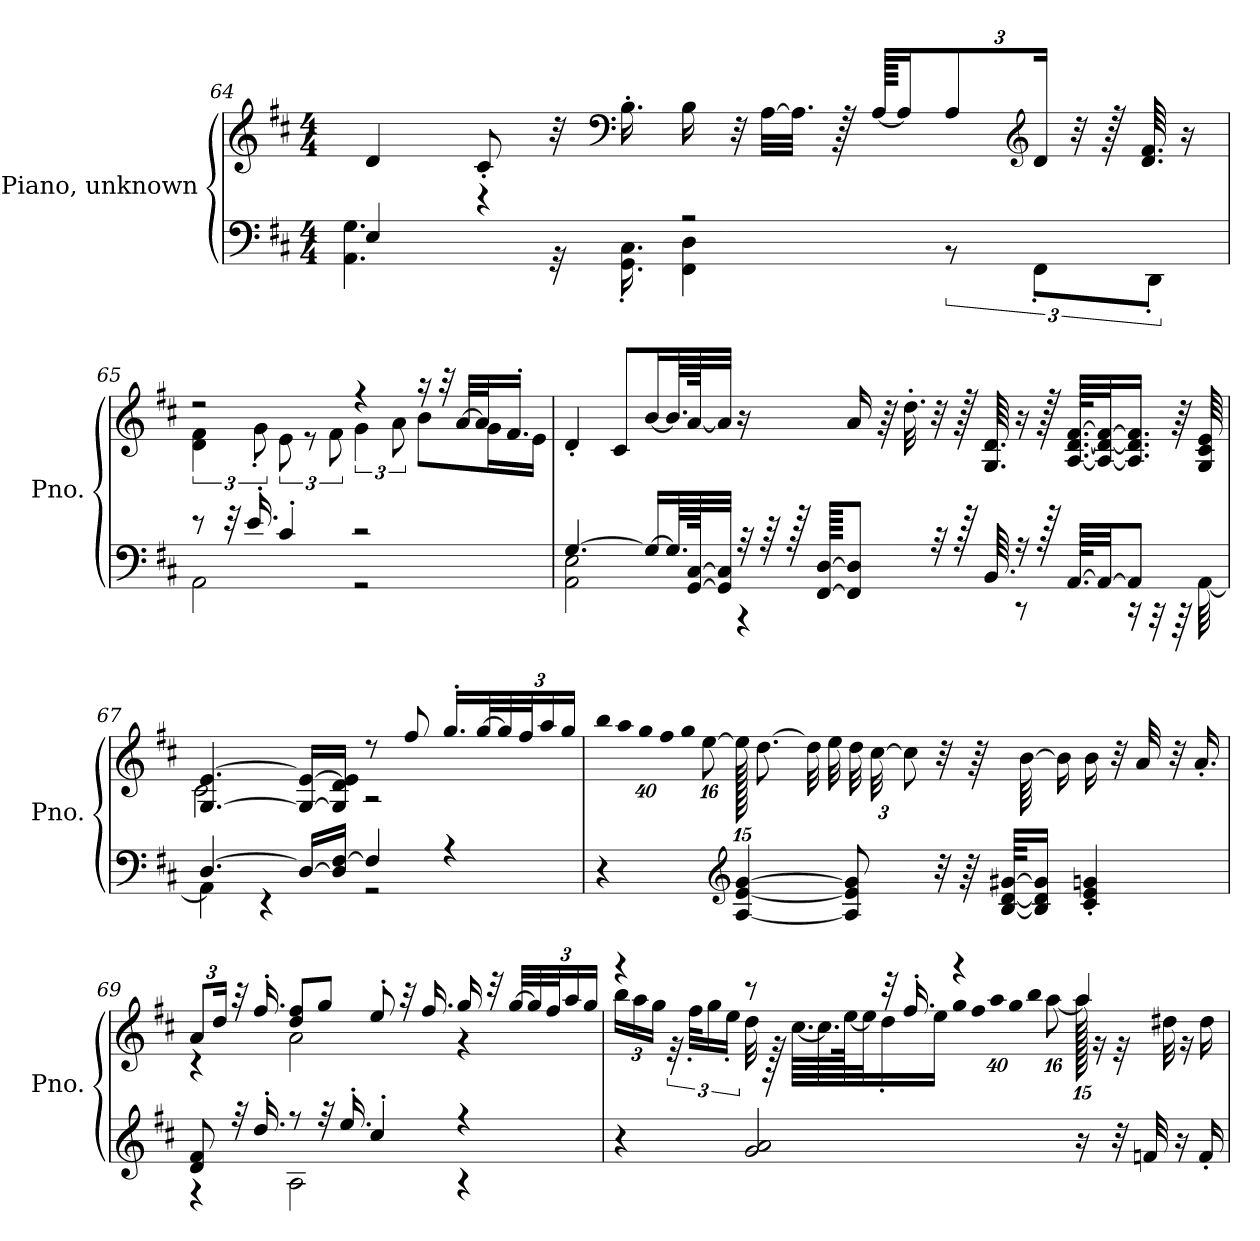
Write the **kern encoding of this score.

**kern	**kern
*part1	*part1
*staff2	*staff1
*I"Piano, unknown	*
*I'Pno.	*
*clefF4	*clefG2
*k[f#c#]	*k[f#c#]
*M4/4	*M4/4
=64	=64
*^	*
4E/	4.AA\ 4.G\	4d/
4r	.	8c#'/
.	32r	32r
*	*	*clefF4
.	16.GG\' 16.C#\'	16.B'\
2r	4FF#\ 4D\	16B\
.	.	32r
.	.	[32A\LLL
.	.	32.A\JJJ]
.	.	128r
.	.	[128A/KKKLL
.	.	16A/J]
*	*	*Xbrackettup
.	12r	12A/
*	*	*clefG2
.	12FF#'\L	24d/Jk
.	.	32r
.	.	128r
.	.	64.d/ 64.f#/
.	12DD'\J	.
.	.	16r
!!LO:LB:g=z
=65	=65	=65
*	*	*^
*	*	*	*brackettup
8r	2AA\	2r	6d\ 6f#\
32r	.	.	.
16.e'/	.	.	.
.	.	.	12g'\
4c#'/	.	.	12e\
.	.	.	12r
.	.	.	12f#\
2r	2r	4r	6g\
.	.	.	12a\
.	.	16r	8b\L
.	.	32r	.
.	.	[32a/LLL	.
.	.	32a/J]	16g\L
.	.	16.f#'/JJ	.
.	.	.	16e\JJ
*	*	*v	*v
!!LO:LB:g=z
=66	=66	=66
[4.G/	2AA\ 2E\	4d'/
.	.	8c#/L
16G/LL_	.	[16b/L
64.G/LL]	.	64.b/LL]
[128GG/ [128C#/JK	.	[128a/JK
32GG/] 32C#/]JJJ	.	32a/JJJ]
32r	4r	16r
64r	.	.
128r	.	.
[128FF#/ [128D/KKKKL	.	.
8FF#/] 8D/]J	.	16a/
.	.	64r
.	.	32.dd'\
32r	.	32r
128r	.	128r
64.BB/	.	64.G/ 64.d/
16r	8r	16r
128r	.	128r
[64.AA/KLLL	.	[64.A/ [64.d/ [64.f#/KLLL
32AA/JJ_	.	32A/_ 32d/_ 32f#/_J
8AA/J]	16r	16.A/] 16.d/] 16.f#/]JJ
.	32r	.
.	64r	64r
.	[64AA\	64G/ 64c#/ 64e/
!!LO:LB:g=z
=67	=67	=67
*	*	*^
[4.D/	4AA\]	[4.G/ [4.e/	2c#\
.	4r	.	.
16D/LL_	.	16G/_ 16e/_LL	.
16D/] [16F#/JJ	.	16G/] 16d/ 16e/]JJ	.
4F#/]	2r	8r	2r
.	.	8ff#/	.
4r	.	16.gg'/LL	.
.	.	[32gg/L	.
*	*	*Xbrackettup	*
.	.	48gg/]	.
.	.	48ff#/J	.
.	.	24aa/	.
.	.	24gg/JJ	.
*v	*v	*	*
*	*v	*v
=68	=68
!	!LO:N:vis=32
4r	640%23bb\LLL
!	!LO:N:vis=32
.	640%23aa\
!	!LO:N:vis=32
.	640%23gg\
!	!LO:N:vis=32
.	640%23ff#\
!	!LO:N:vis=32
.	640%23gg\J
.	[128%9ee\
*clefG2	*
[4A/ [4e/ [4g/	960ee\]
.	[8.dd\L
.	32dd\LL]
.	32ee\JJJ
8A/] 8e/] 8g/]	.
.	48dd\LLL
.	[48cc#\JJ
.	12cc#\J]
32r	.
.	32r
64r	.
.	64r
[64B/ [64d/ [64g#X/KKLL	.
.	[64b\KKLL
16B/] 16d/] 16g#/]JJ	.
.	16b\JJ]
4c#/' 4e/' 4gn/'	.
.	16b\
.	32r
.	32a/
.	32r
.	16.a'/
960ryy	.
!!LO:LB:g=z
=69	=69
*^	*^
8d/ 8f#/	4r	12a/L	4r
.	.	24dd/Jk	.
32r	.	32r	.
16.dd'/	.	16.ff#'/	.
8r	2A\	8dd/ 8ff#/L	2a\
32r	.	8gg/J	.
16.ee'/	.	.	.
4cc#'/	.	8ee'/	.
.	.	32r	.
.	.	16.ff#/	.
4r	4r	16gg/	4r
.	.	32r	.
.	.	[32gg/LLL	.
.	.	48gg/]	.
.	.	48ff#/J	.
.	.	24aa/	.
.	.	24gg/JJ	.
*v	*v	*	*
!!LO:LB:g=z	!!
=70	=70	=70
4r	4r	24bb\LL
.	.	24aa\
.	.	24gg\JJ
*	*	*brackettup
.	.	48r
.	.	48ff#'\KLL
.	.	24gg\
.	.	24ee'\JJ
2g/ 2a/	8r	32dd\
.	.	128r
.	.	[64.cc#\LLLL
.	.	64.cc#\]
.	.	[128ee\JK
.	.	32ee\J]
.	32r	16dd'\
.	16.ff#'/	.
.	.	16ee\JJ
*	*	*Xbrackettup
!	!	!LO:N:vis=32
.	4r	640%23gg\LLL
!	!	!LO:N:vis=32
.	.	640%23ff#\
!	!	!LO:N:vis=32
.	.	640%23aa\
!	!	!LO:N:vis=32
.	.	640%23gg\
!	!	!LO:N:vis=32
.	.	640%23bb\J
.	.	[128%9aa\
16r	4aa/	960aa\]
.	.	16r
32r	.	.
.	.	32r
32fn/	.	.
.	.	32dd#X\
16r	.	.
.	.	16r
16f'/	.	.
.	.	16dd#\
960ryy	960ryy	.
*	*v	*v
=	=
*-	*-
